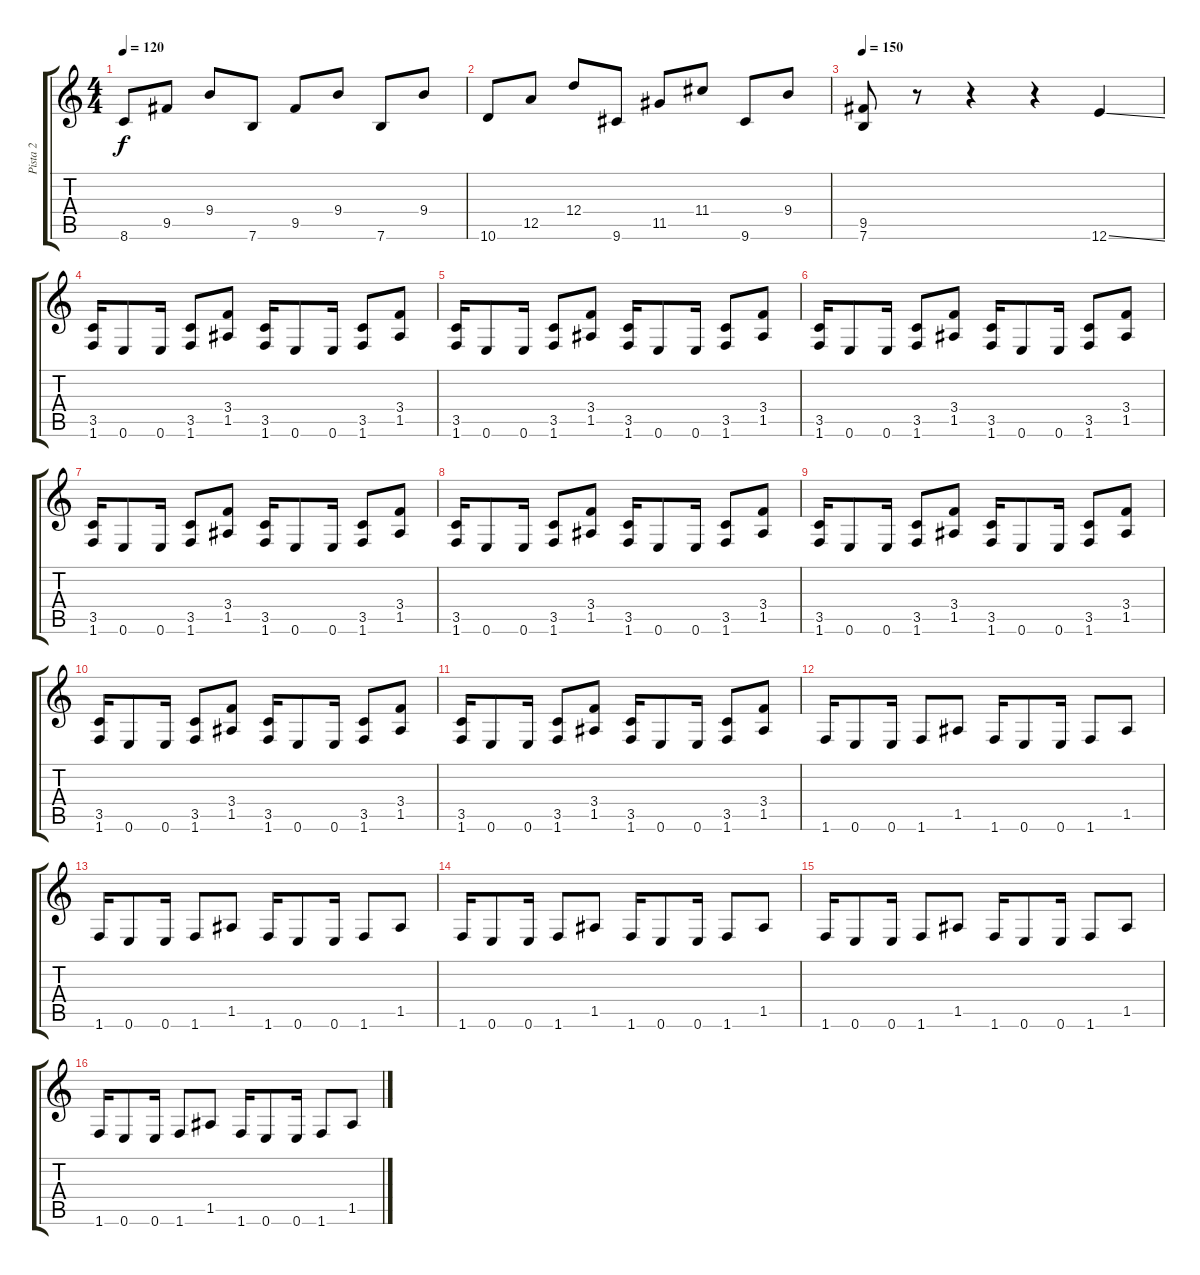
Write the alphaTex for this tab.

\track ("Pista 2" "Pista 2") {instrument distortionguitar}
\staff {score tabs}
\tuning (E4 B3 G3 D3 A2 E2) {hide}
\ts (4 4)
\tempo 120
\clef g2
\ks c
8.6.8{dy f} 9.5.8 9.4.8 7.6.8 9.5.8 9.4.8 7.6.8 9.4.8 |
10.6.8 12.5.8 12.4.8 9.6.8 11.5.8 11.4.8 9.6.8 9.4.8 |
\tempo 150
(9.5 7.6).8{instrument distortionguitar} r.8 r.4 r.4 12.6{ss}.4 |
(3.5 1.6).16 0.6.8 0.6.16 (3.5 1.6).8 (3.4 1.5).8 (3.5 1.6).16 0.6.8 0.6.16 (3.5 1.6).8 (3.4 1.5).8 |
(3.5 1.6).16 0.6.8 0.6.16 (3.5 1.6).8 (3.4 1.5).8 (3.5 1.6).16 0.6.8 0.6.16 (3.5 1.6).8 (3.4 1.5).8 |
(3.5 1.6).16 0.6.8 0.6.16 (3.5 1.6).8 (3.4 1.5).8 (3.5 1.6).16 0.6.8 0.6.16 (3.5 1.6).8 (3.4 1.5).8 |
(3.5 1.6).16 0.6.8 0.6.16 (3.5 1.6).8 (3.4 1.5).8 (3.5 1.6).16 0.6.8 0.6.16 (3.5 1.6).8 (3.4 1.5).8 |
(3.5 1.6).16 0.6.8 0.6.16 (3.5 1.6).8 (3.4 1.5).8 (3.5 1.6).16 0.6.8 0.6.16 (3.5 1.6).8 (3.4 1.5).8 |
(3.5 1.6).16 0.6.8 0.6.16 (3.5 1.6).8 (3.4 1.5).8 (3.5 1.6).16 0.6.8 0.6.16 (3.5 1.6).8 (3.4 1.5).8 |
(3.5 1.6).16 0.6.8 0.6.16 (3.5 1.6).8 (3.4 1.5).8 (3.5 1.6).16 0.6.8 0.6.16 (3.5 1.6).8 (3.4 1.5).8 |
(3.5 1.6).16 0.6.8 0.6.16 (3.5 1.6).8 (3.4 1.5).8 (3.5 1.6).16 0.6.8 0.6.16 (3.5 1.6).8 (3.4 1.5).8 |
1.6.16 0.6.8 0.6.16 1.6.8 1.5.8 1.6.16 0.6.8 0.6.16 1.6.8 1.5.8 |
1.6.16 0.6.8 0.6.16 1.6.8 1.5.8 1.6.16 0.6.8 0.6.16 1.6.8 1.5.8 |
1.6.16 0.6.8 0.6.16 1.6.8 1.5.8 1.6.16 0.6.8 0.6.16 1.6.8 1.5.8 |
1.6.16 0.6.8 0.6.16 1.6.8 1.5.8 1.6.16 0.6.8 0.6.16 1.6.8 1.5.8 |
1.6.16 0.6.8 0.6.16 1.6.8 1.5.8 1.6.16 0.6.8 0.6.16 1.6.8 1.5.8
